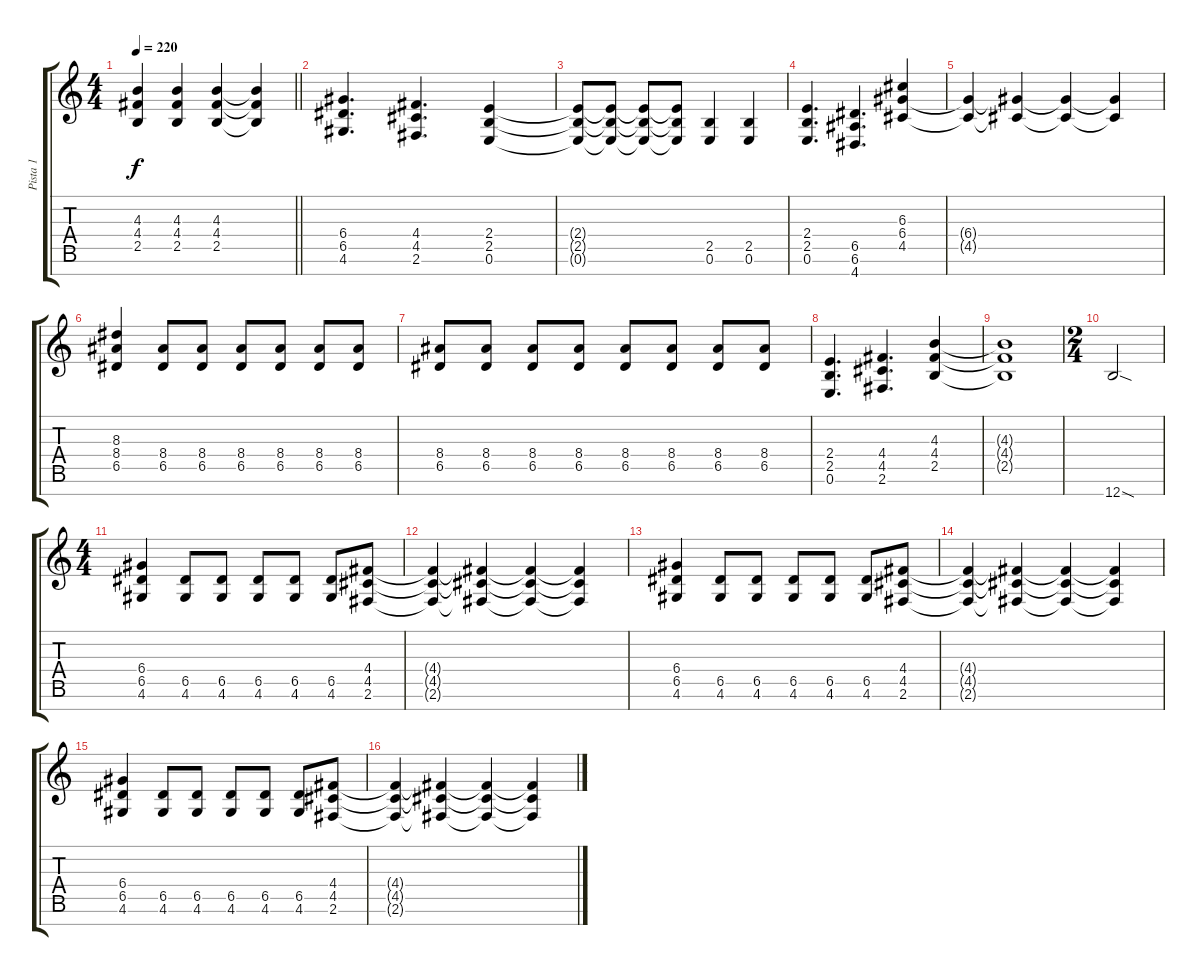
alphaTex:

\track ("Pista 1" "Pista 1") {instrument overdrivenguitar}
\staff {score tabs}
\tuning (E4 B3 G3 D3 A2 E2 B1) {hide}
\ts (4 4)
\tempo 220
\clef g2
\barLineRight lightlight
\ks c
(4.3{t} 4.4{t} 2.5{t}).4{dy f} (4.3 4.4 2.5).4 (4.3 4.4 2.5).4 (4.3{t} 4.4{t} 2.5{t}).4 |
(6.4 6.5 4.6).4{d} (4.4 4.5 2.6).4{d} (2.4 2.5 0.6).4 |
(2.4{t} 2.5{t} 0.6{t}).8 (2.4{t} 2.5{t} 0.6{t}).8 (2.4{t} 2.5{t} 0.6{t}).8 (2.4{t} 2.5{t} 0.6{t}).8 (2.5 0.6).4 (2.5 0.6).4 |
(2.4 2.5 0.6).4{d} (6.5 6.6 4.7).4{d} (6.3 6.4 4.5).4 |
(6.4{t} 4.5{t}).4 (6.4{t} 4.5{t}).4 (6.4{t} 4.5{t}).4 (6.4{t} 4.5{t}).4 |
(8.3 8.4 6.5).4 (8.4 6.5).8 (8.4 6.5).8 (8.4 6.5).8 (8.4 6.5).8 (8.4 6.5).8 (8.4 6.5).8 |
(8.4 6.5).8 (8.4 6.5).8 (8.4 6.5).8 (8.4 6.5).8 (8.4 6.5).8 (8.4 6.5).8 (8.4 6.5).8 (8.4 6.5).8 |
(2.4 2.5 0.6).4{d} (4.4 4.5 2.6).4{d} (4.3 4.4 2.5).4 |
(4.3{t} 4.4{t} 2.5{t}).1 |
\ts (2 4)
12.7{sod}.2 |
\ts (4 4)
(6.4 6.5 4.6).4 (6.5 4.6).8 (6.5 4.6).8 (6.5 4.6).8 (6.5 4.6).8 (6.5 4.6).8 (4.4 4.5 2.6).8 |
(4.4{t} 4.5{t} 2.6{t}).4 (4.4{t} 4.5{t} 2.6{t}).4 (4.4{t} 4.5{t} 2.6{t}).4 (4.4{t} 4.5{t} 2.6{t}).4 |
(6.4 6.5 4.6).4 (6.5 4.6).8 (6.5 4.6).8 (6.5 4.6).8 (6.5 4.6).8 (6.5 4.6).8 (4.4 4.5 2.6).8 |
(4.4{t} 4.5{t} 2.6{t}).4 (4.4{t} 4.5{t} 2.6{t}).4 (4.4{t} 4.5{t} 2.6{t}).4 (4.4{t} 4.5{t} 2.6{t}).4 |
(6.4 6.5 4.6).4 (6.5 4.6).8 (6.5 4.6).8 (6.5 4.6).8 (6.5 4.6).8 (6.5 4.6).8 (4.4 4.5 2.6).8 |
(4.4{t} 4.5{t} 2.6{t}).4 (4.4{t} 4.5{t} 2.6{t}).4 (4.4{t} 4.5{t} 2.6{t}).4 (4.4{t} 4.5{t} 2.6{t}).4
